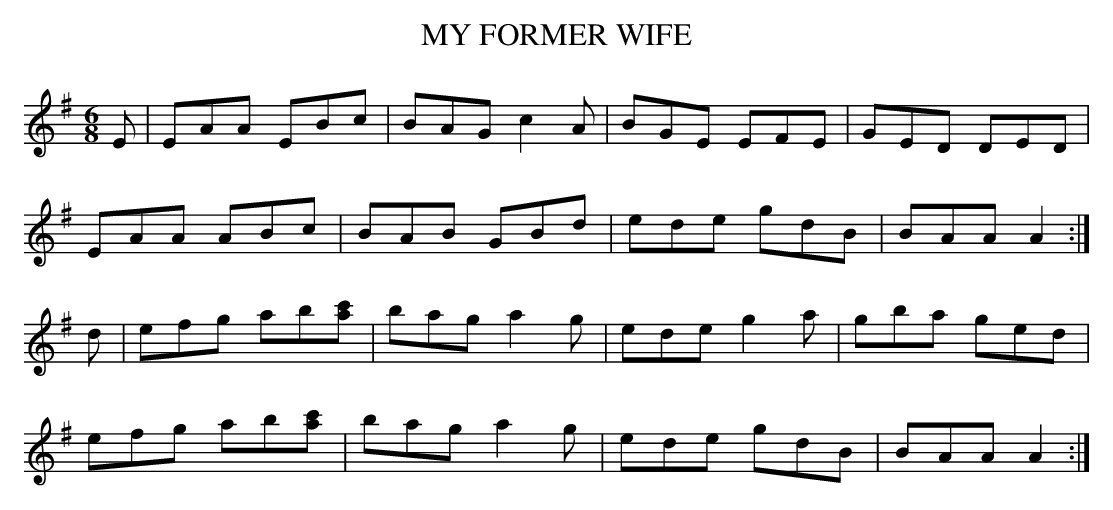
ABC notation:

X:1
T:MY FORMER WIFE
M:6/8
L:1/8
K:Ador
E|EAA EBc|BAG c2A|BGE EFE|GED DED|
EAA ABc|BAB GBd|ede gdB|BAA A2 :|
d|efg ab[ac']|bag a2g|ede g2a|gba ged|
efg ab[ac']|bag a2g|ede gdB|BAA A2 :|
